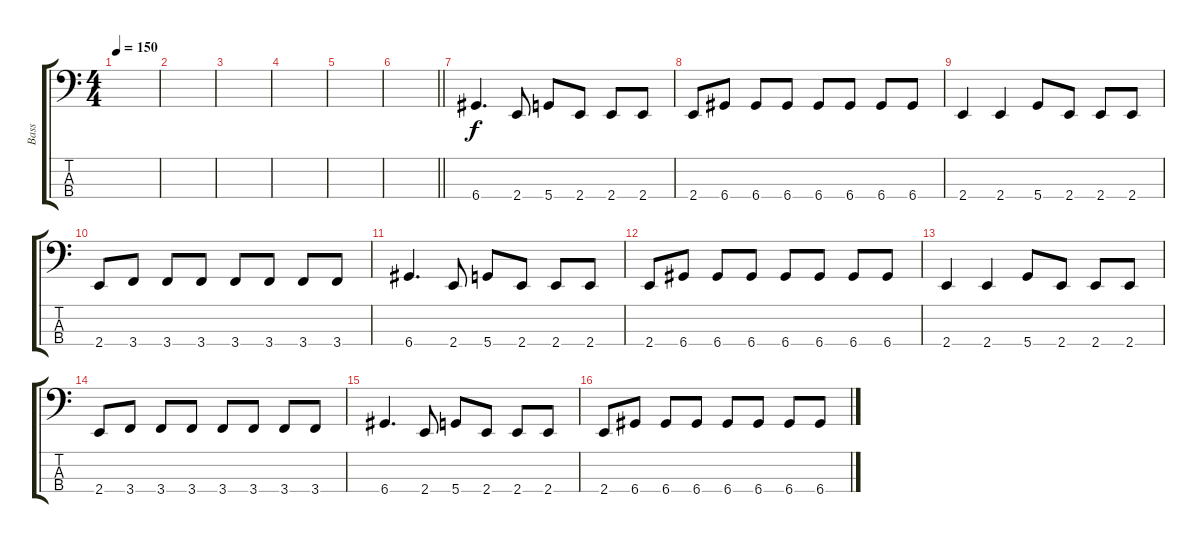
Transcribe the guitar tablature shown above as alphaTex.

\track ("Bass" "Bass") {instrument electricbassfinger}
\staff {score tabs}
\tuning (G2 D2 A1 D1) {hide}
\ts (4 4)
\tempo 150
\clef f4
\ks c
|
|
|
|
|
\barLineRight lightlight
|
6.4.4{d} 2.4.8 5.4.8 2.4.8 2.4.8 2.4.8 |
2.4.8 6.4.8 6.4.8 6.4.8 6.4.8 6.4.8 6.4.8 6.4.8 |
2.4.4 2.4.4 5.4.8 2.4.8 2.4.8 2.4.8 |
2.4.8 3.4.8 3.4.8 3.4.8 3.4.8 3.4.8 3.4.8 3.4.8 |
6.4.4{d} 2.4.8 5.4.8 2.4.8 2.4.8 2.4.8 |
2.4.8 6.4.8 6.4.8 6.4.8 6.4.8 6.4.8 6.4.8 6.4.8 |
2.4.4 2.4.4 5.4.8 2.4.8 2.4.8 2.4.8 |
2.4.8 3.4.8 3.4.8 3.4.8 3.4.8 3.4.8 3.4.8 3.4.8 |
6.4.4{d} 2.4.8 5.4.8 2.4.8 2.4.8 2.4.8 |
2.4.8 6.4.8 6.4.8 6.4.8 6.4.8 6.4.8 6.4.8 6.4.8
